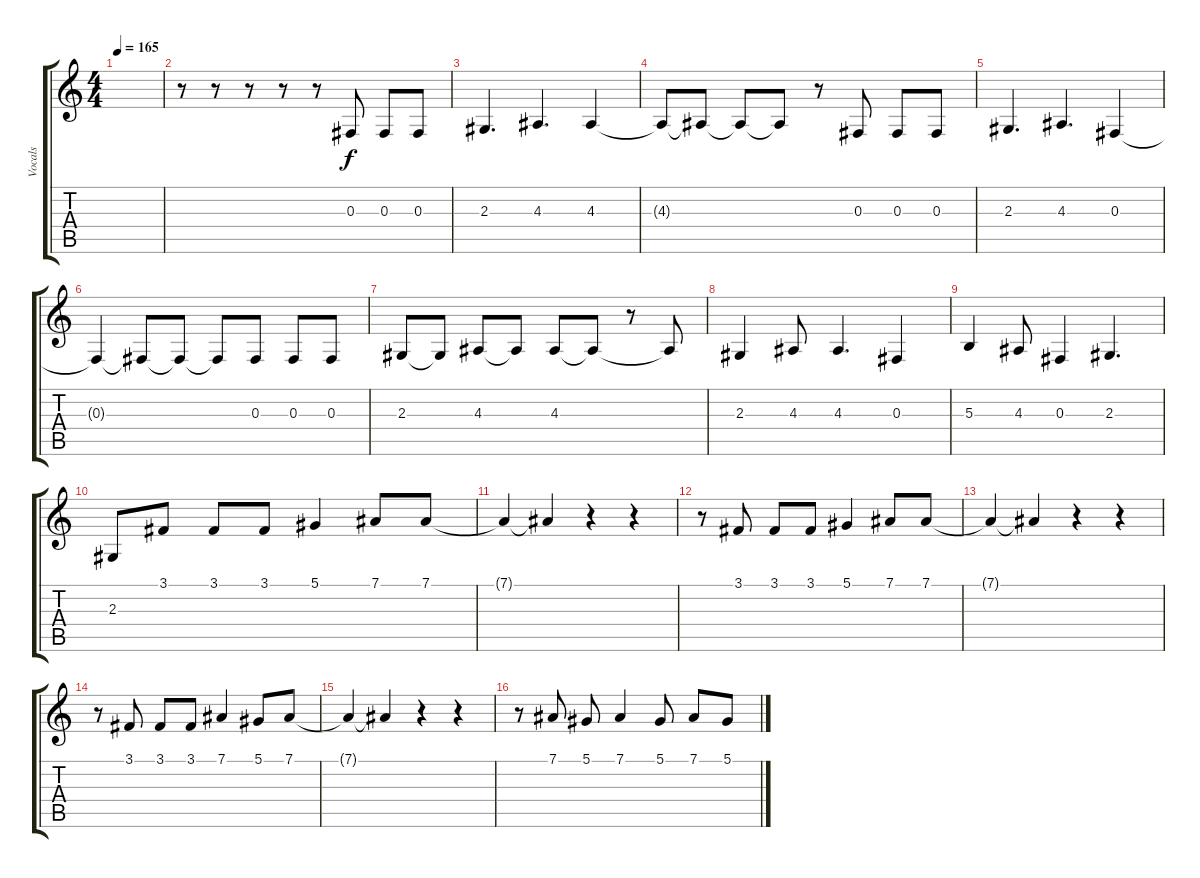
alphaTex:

\track ("Vocals" "Vocals") {instrument violin}
\staff {score tabs}
\tuning (Eb4 Bb3 Gb3 Db3 Ab2 Eb2) {hide}
\ts (4 4)
\tempo 165
\clef g2
\ks c
|
r.8 r.8 r.8 r.8 r.8 0.3.8 0.3.8 0.3.8 |
2.3.4{d} 4.3.4{d} 4.3.4 |
4.3{t}.8 4.3{t}.8 4.3{t}.8 4.3{t}.8 r.8 0.3.8 0.3.8 0.3.8 |
2.3.4{d} 4.3.4{d} 0.3.4 |
0.3{t}.4 0.3{t}.8 0.3{t}.8 0.3{t}.8 0.3.8 0.3.8 0.3.8 |
2.3.8 2.3{t}.8 4.3.8 4.3{t}.8 4.3.8 4.3{t}.8 r.8 4.3{t}.8 |
2.3.4 4.3.8 4.3.4{d} 0.3.4 |
5.3.4 4.3.8 0.3.4 2.3.4{d} |
2.3.8 3.1.8{balance 2} 3.1.8 3.1.8 5.1.4 7.1.8 7.1.8 |
7.1{t}.4 7.1{t}.4 r.4 r.4 |
r.8 3.1.8{balance 2} 3.1.8 3.1.8 5.1.4 7.1.8 7.1.8 |
7.1{t}.4 7.1{t}.4 r.4 r.4 |
r.8 3.1.8{balance 2} 3.1.8 3.1.8 7.1.4 5.1.8 7.1.8 |
7.1{t}.4 7.1{t}.4 r.4 r.4 |
r.8 7.1.8 5.1.8 7.1.4 5.1.8 7.1.8 5.1.8
